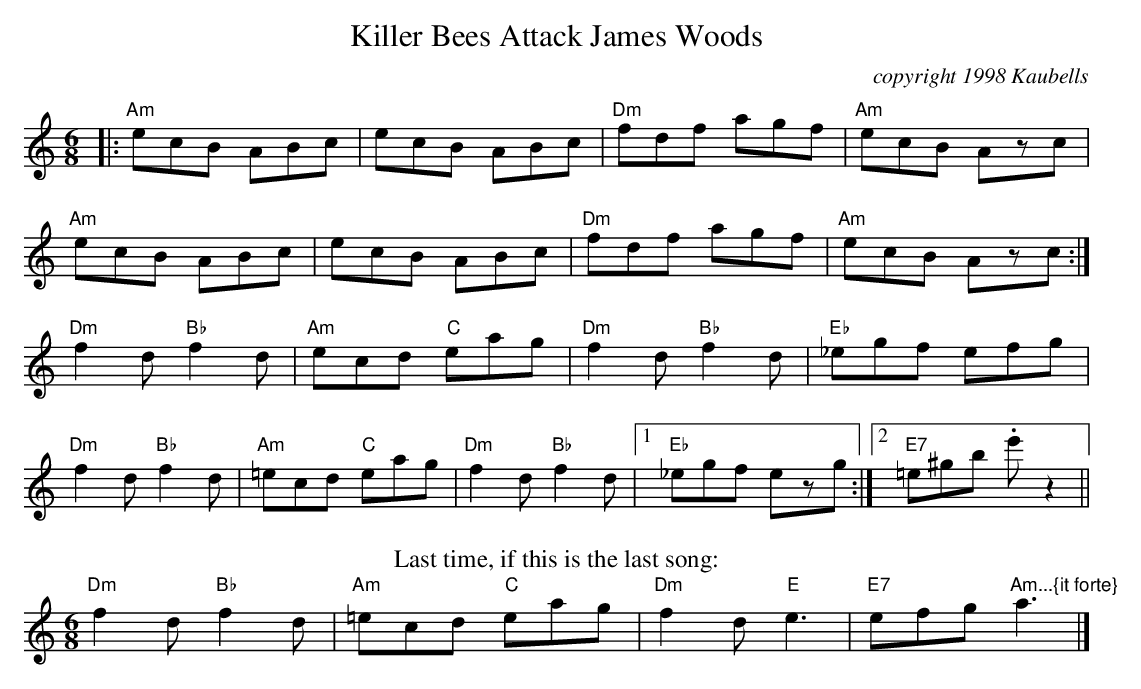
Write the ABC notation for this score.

X:1
T:Killer Bees Attack James Woods
C:copyright 1998 Kaubells
E:14                   % note spacing
M:6/8
K:Am
|:"Am"ecB ABc|ecB ABc|"Dm"fdf agf|"Am"ecB Azc|
"Am"ecB ABc|ecB ABc|"Dm"fdf agf|"Am"ecB Azc:|
"Dm"f2d "Bb"f2d|"Am"ecd "C"eag|"Dm"f2d "Bb"f2d|"Eb"_egf efg|
"Dm"f2d "Bb"f2d|"Am"=ecd "C"eag|"Dm"f2d "Bb"f2d|1"Eb"_egf ezg:|2"E7"=e^gb .e'z2||
T:Last time, if this is the last song:
"Dm"f2d "Bb"f2d|"Am"=ecd "C"eag|"Dm"f2d "E"e3|"E7"efg "Am...{\it forte}"a3|]
